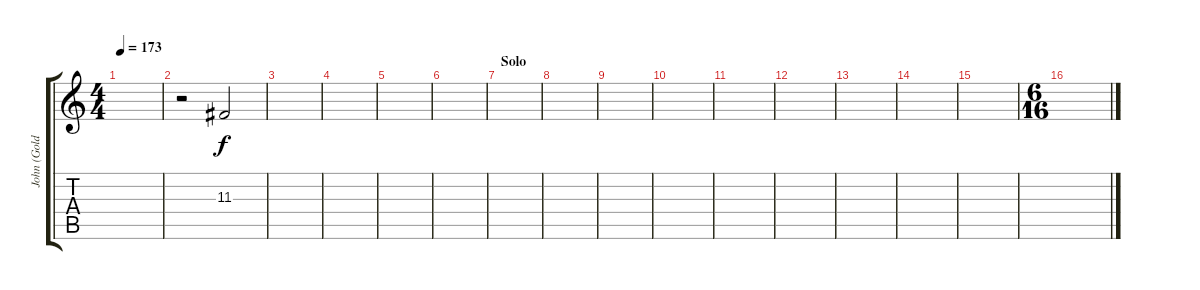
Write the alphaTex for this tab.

\track ("John (Goldfinger)" "John (Gold") {instrument oboe}
\staff {score tabs}
\tuning (E4 B3 G3 D3 A2 E2) {hide}
\ts (4 4)
\tempo 173
\clef g2
\ks c
|
r.2 11.3.2 |
|
|
|
|
\section ("" "Solo")
|
|
|
|
|
|
|
|
|
\ts (6 16)
